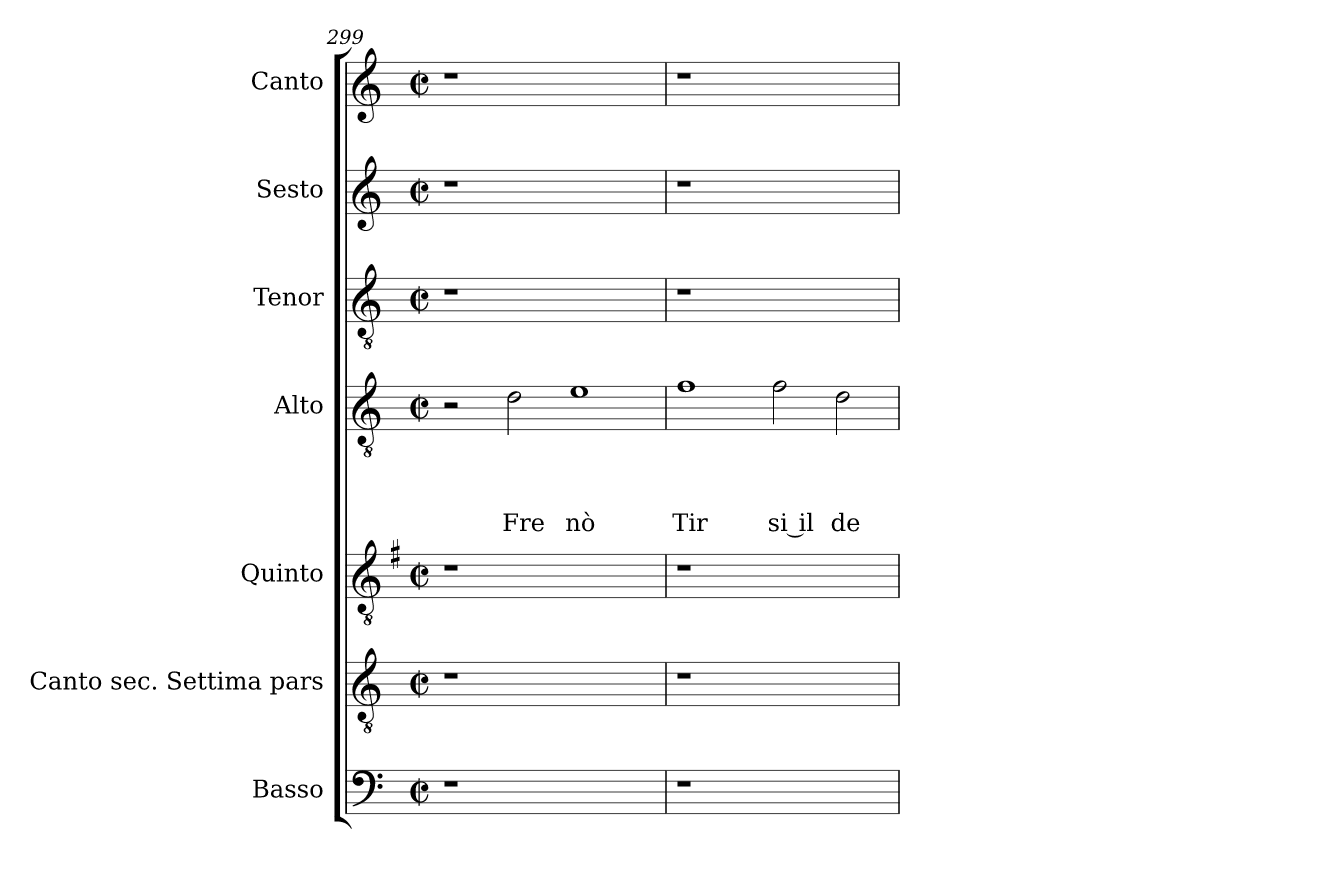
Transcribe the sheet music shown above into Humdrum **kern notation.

**kern	**kern	**kern	**kern	**text	**text	**text	**text	**kern	**kern	**kern
*part7	*part6	*part5	*part4	*part4	*part4	*part4	*part4	*part3	*part2	*part1
*staff7	*staff6	*staff5	*staff4	*staff4	*staff4	*staff4	*staff4	*staff3	*staff2	*staff1
*I"Basso	*I"Canto sec. Settima pars	*I"Quinto	*I"Alto	*	*	*	*	*I"Tenor	*I"Sesto	*I"Canto
*	*	*I'Quinto	*I'Alto	*	*	*	*	*I'Tenor	*I'Sesto	*I'Canto
*clefF4	*clefGv2	*clefGv2	*clefGv2	*	*	*	*	*clefGv2	*clefG2	*clefG2
*k[]	*k[]	*k[f#]	*k[]	*	*	*	*	*k[]	*k[]	*k[]
*C:	*C:	*G:	*C:	*	*	*	*	*C:	*C:	*C:
*M2/2	*M2/2	*M2/2	*M2/2	*	*	*	*	*M2/2	*M2/2	*M2/2
*met(c|)	*met(c|)	*met(c|)	*met(c|)	*	*	*	*	*met(c|)	*met(c|)	*met(c|)
=299	=299	=299	=299	=299	=299	=299	=299	=299	=299	=299
1r	1r	1r	2r	.	.	.	.	1r	1r	1r
!	!	!	!	!	!	!	!LO:LY:b	!	!	!
.	.	.	2d\	.	.	.	Fre	.	.	.
!	!	!	!	!	!	!	!LO:LY:b	!	!	!
1ryy	1ryy	1ryy	1e	.	.	.	nò	1ryy	1ryy	1ryy
=300	=300	=300	=300	=300	=300	=300	=300	=300	=300	=300
!	!	!	!	!	!	!	!LO:LY:b	!	!	!
1r	1r	1r	1f	.	.	.	Tir	1r	1r	1r
!	!	!	!	!	!	!	!LO:LY:b:rj	!	!	!
1ryy	1ryy	1ryy	2f\	.	.	.	si il	1ryy	1ryy	1ryy
!	!	!	!	!	!	!	!LO:LY:b	!	!	!
.	.	.	2d\	.	.	.	de	.	.	.
=	=	=	=	=	=	=	=	=	=	=
*-	*-	*-	*-	*-	*-	*-	*-	*-	*-	*-
